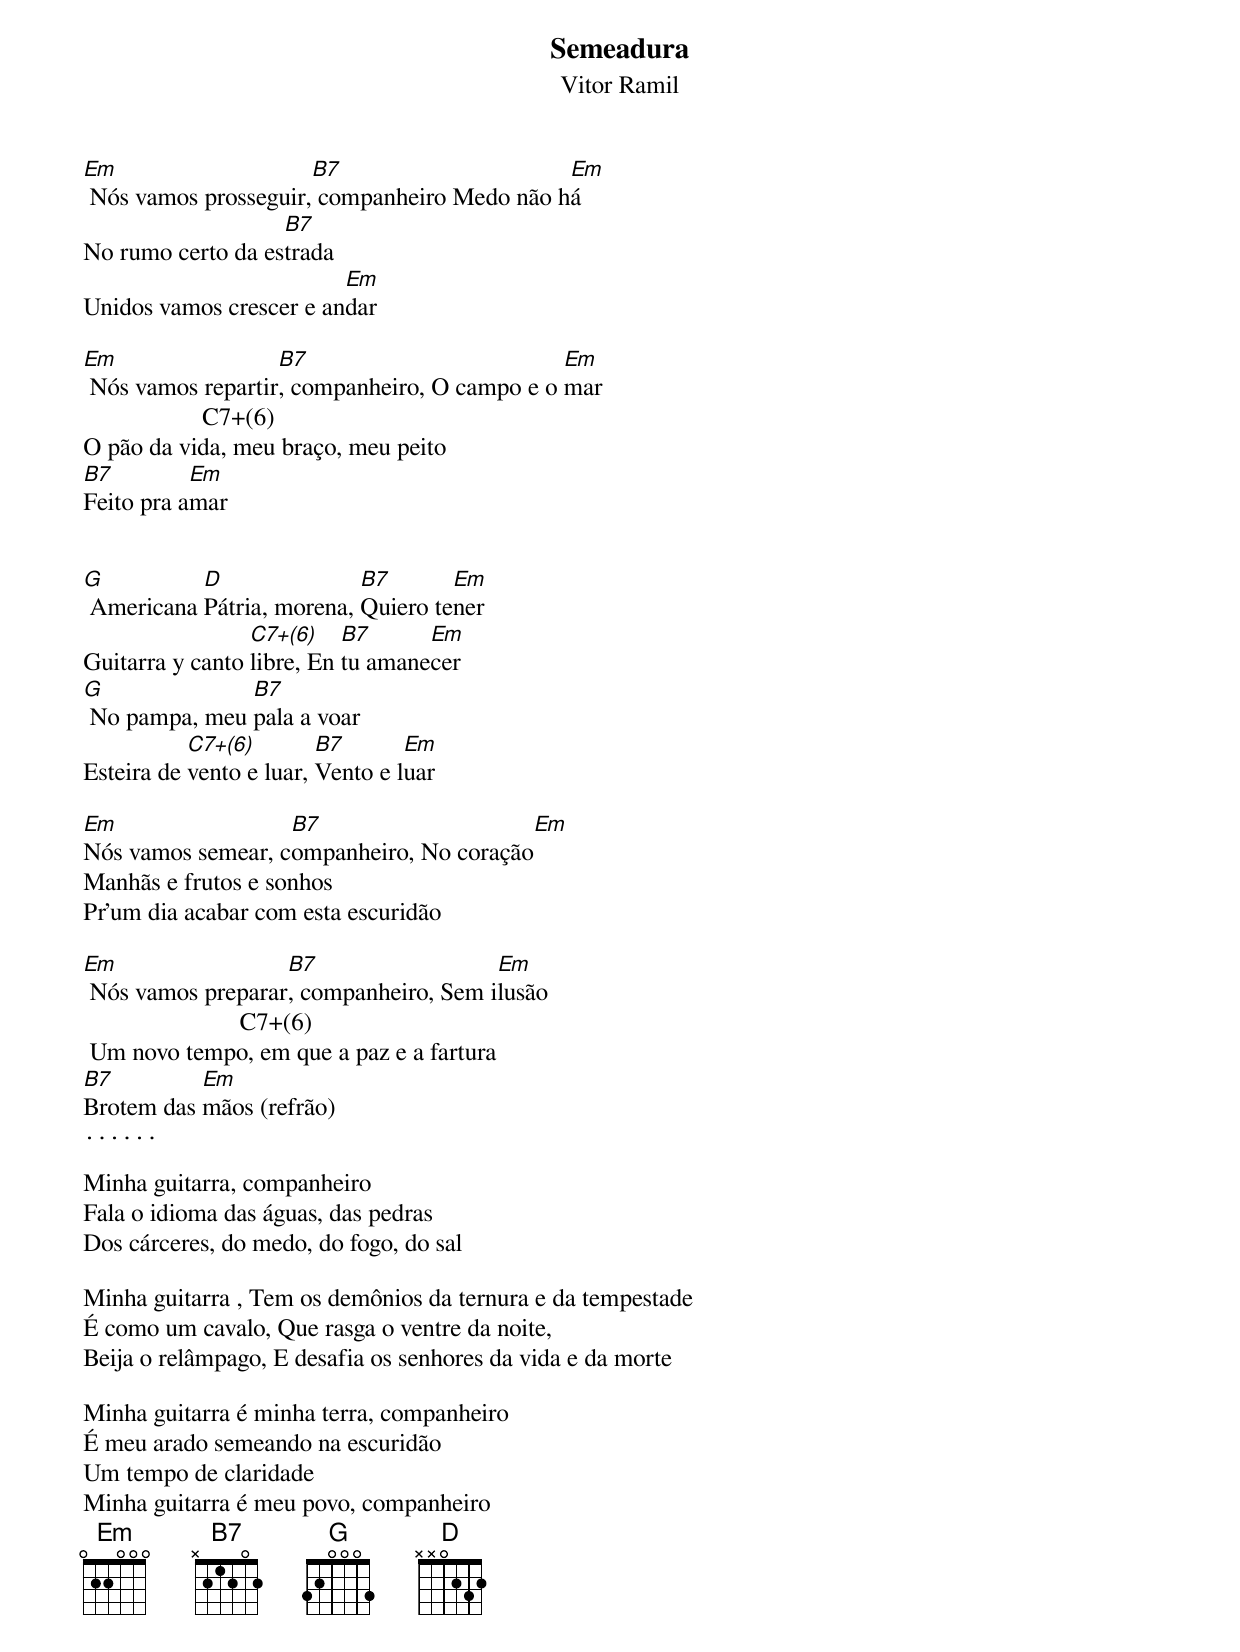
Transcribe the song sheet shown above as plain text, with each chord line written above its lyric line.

Semeadura
Vitor Ramil


Em                    B7                     Em
 Nós vamos prosseguir, companheiro Medo não há
                   B7
No rumo certo da estrada
                         Em
Unidos vamos crescer e andar

Em                 B7                         Em
 Nós vamos repartir, companheiro, O campo e o mar
                   C7+(6)
O pão da vida, meu braço, meu peito
B7         Em
Feito pra amar


G          D               B7       Em
 Americana Pátria, morena, Quiero tener
                 C7+(6)    B7      Em
Guitarra y canto libre, En tu amanecer
G              B7
 No pampa, meu pala a voar
           C7+(6)        B7       Em
Esteira de vento e luar, Vento e luar

Em                 B7                         Em
Nós vamos semear, companheiro, No coração
Manhãs e frutos e sonhos
Pr'um dia acabar com esta escuridão

Em                 B7                  Em
 Nós vamos preparar, companheiro, Sem ilusão
                         C7+(6)
 Um novo tempo, em que a paz e a fartura
B7         Em
Brotem das mãos (refrão)
......

Minha guitarra, companheiro
Fala o idioma das águas, das pedras
Dos cárceres, do medo, do fogo, do sal

Minha guitarra , Tem os demônios da ternura e da tempestade
É como um cavalo, Que rasga o ventre da noite,
Beija o relâmpago, E desafia os senhores da vida e da morte

Minha guitarra é minha terra, companheiro
É meu arado semeando na escuridão
Um tempo de claridade
Minha guitarra é meu povo, companheiro
